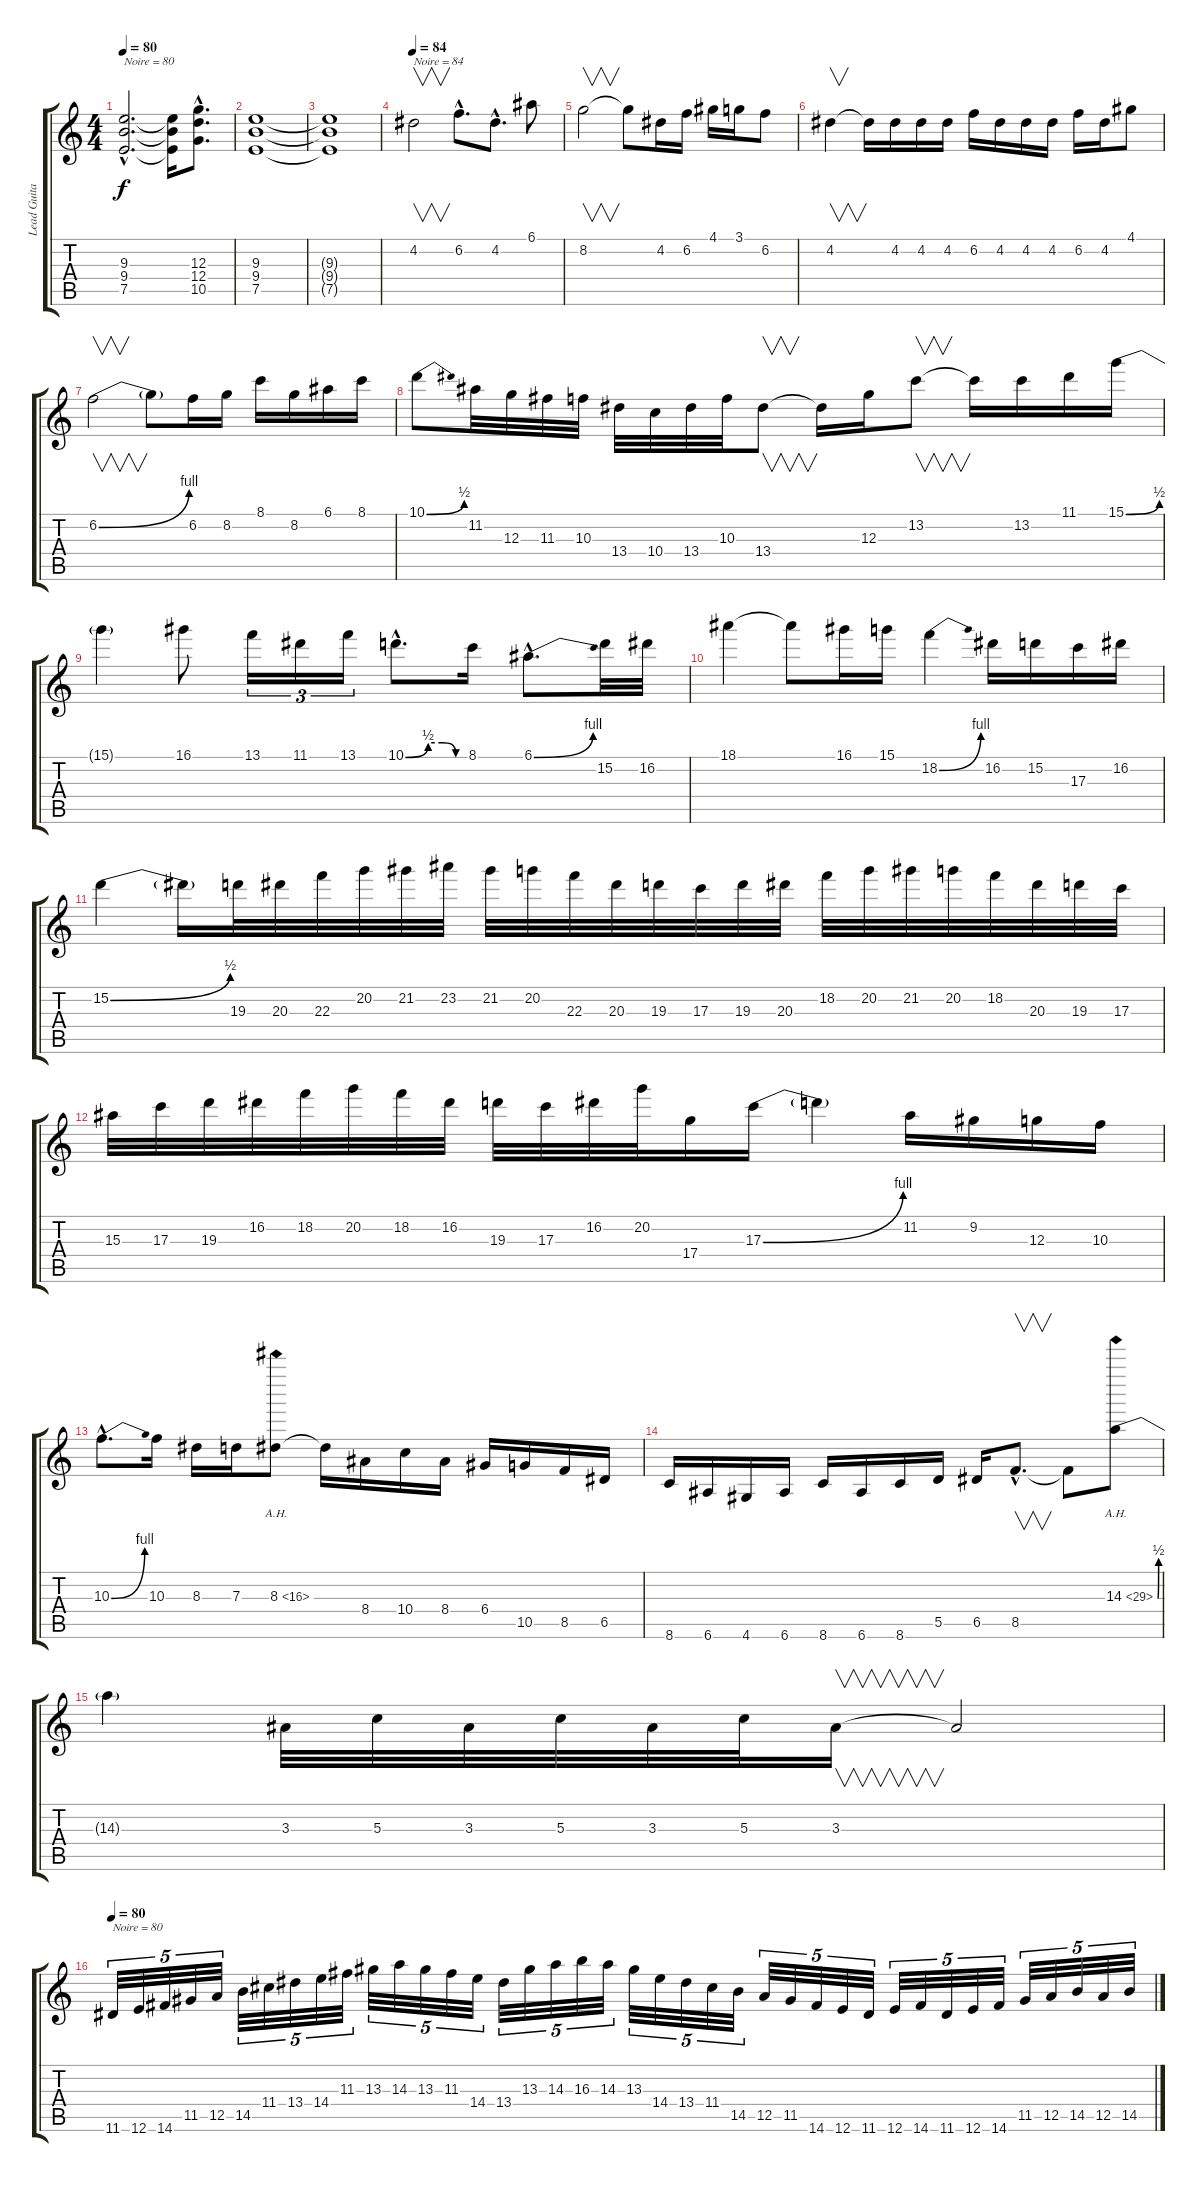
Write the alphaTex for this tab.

\track ("Lead Guitar (P.Rondat)" "Lead Guita") {instrument overdrivenguitar}
\staff {score tabs}
\tuning (E4 B3 G3 D3 A2 E2) {hide}
\ts (4 4)
\tempo 80
\clef g2
\ks c
(9.3{hac} 9.4{hac} 7.5{hac}).2{d txt "Noire = 80" dy f} (9.3{t} 9.4{t} 7.5{t}).16 (12.3{hac} 12.4{hac} 10.5{hac}).8{d} |
(9.3 9.4 7.5).1 |
(9.3{t} 9.4{t} 7.5{t}).1 |
\tempo 84
4.2.2{v txt "Noire = 84"} 6.2{hac}.8{d} 4.2{hac}.8{d} 6.1.8 |
8.2.2{v} 8.2{t}.8 4.2.16 6.2.16 4.1.16 3.1.16 6.2.8 |
4.2.4{v} 4.2{t}.16 4.2.16 4.2.16 4.2.16 6.2.16 4.2.16 4.2.16 4.2.16 6.2.16 4.2.16 4.1.8 |
6.2{be (bend 0 0 60 4)}.2{v} 6.2{t}.8 6.2.16 8.2.16 8.1.16 8.2.16 6.1.16 8.1.16 |
10.1{be (bend 0 0 60 2)}.8 11.2.32 12.3.32 11.3.32 10.3.32 13.4.32 10.4.32 13.4.32 10.3.32 13.4.8{v} 13.4{t}.16 12.3.16 13.2.8{v} 13.2{t}.16 13.2.16 11.1.16 15.1{be (bend 0 0 60 2)}.16 |
15.1{t}.4 16.1.8 13.1.16{tu (3 2)} 11.1.16{tu (3 2)} 13.1.16{tu (3 2)} 10.1{be (custom 0 0 23 2 37 2 51 0 60 0) hac}.8{d} 8.1.16 6.1{be (bend 0 0 60 4) hac}.8{d} 15.2.32 16.2.32 |
18.1.4 18.1{t}.8 16.1.16 15.1.16 18.2{be (bend 0 0 60 4)}.4 16.2.16 15.2.16 17.3.16 16.2.16 |
15.2{be (bend 0 0 60 2)}.4 15.2{t}.16 19.3.32 20.3.32 22.3.32 20.2.32 21.2.32 23.2.32 21.2.32 20.2.32 22.3.32 20.3.32 19.3.32 17.3.32 19.3.32 20.3.32 18.2.32 20.2.32 21.2.32 20.2.32 18.2.32 20.3.32 19.3.32 17.3.32 |
15.3.32 17.3.32 19.3.32 16.2.32 18.2.32 20.2.32 18.2.32 16.2.32 19.3.32 17.3.32 16.2.32 20.2.32 17.4.16 17.3{be (bend 0 0 60 4)}.16 17.3{t}.4 11.2.16 9.2.16 12.3.16 10.3.16 |
10.3{be (bend 0 0 60 4) hac}.8{d} 10.3.16 8.3.16 7.3.16 8.3{ah 8}.8 8.3{t}.16 8.4.16 10.4.16 8.4.16 6.4.16 10.5.16 8.5.16 6.5.16 |
8.6.16 6.6.16 4.6.16 6.6.16 8.6.16 6.6.16 8.6.16 5.5.16 6.5.16 8.5{hac}.8{v d} 8.5{t}.8 14.3{be (bend 0 0 60 2) ah 15}.8 |
14.3{t}.4 3.3.32 5.3.32 3.3.32 5.3.32 3.3.32 5.3.32 3.3.16{v} 3.3{t}.2 |
\tempo 80
11.6.32{tu (5 4) txt "Noire = 80"} 12.6.32{tu (5 4)} 14.6.32{tu (5 4)} 11.5.32{tu (5 4)} 12.5.32{tu (5 4)} 14.5.32{tu (5 4)} 11.4.32{tu (5 4)} 13.4.32{tu (5 4)} 14.4.32{tu (5 4)} 11.3.32{tu (5 4)} 13.3.32{tu (5 4)} 14.3.32{tu (5 4)} 13.3.32{tu (5 4)} 11.3.32{tu (5 4)} 14.4.32{tu (5 4)} 13.4.32{tu (5 4)} 13.3.32{tu (5 4)} 14.3.32{tu (5 4)} 16.3.32{tu (5 4)} 14.3.32{tu (5 4)} 13.3.32{tu (5 4)} 14.4.32{tu (5 4)} 13.4.32{tu (5 4)} 11.4.32{tu (5 4)} 14.5.32{tu (5 4)} 12.5.32{tu (5 4)} 11.5.32{tu (5 4)} 14.6.32{tu (5 4)} 12.6.32{tu (5 4)} 11.6.32{tu (5 4)} 12.6.32{tu (5 4)} 14.6.32{tu (5 4)} 11.6.32{tu (5 4)} 12.6.32{tu (5 4)} 14.6.32{tu (5 4)} 11.5.32{tu (5 4)} 12.5.32{tu (5 4)} 14.5.32{tu (5 4)} 12.5.32{tu (5 4)} 14.5.32{tu (5 4)}
